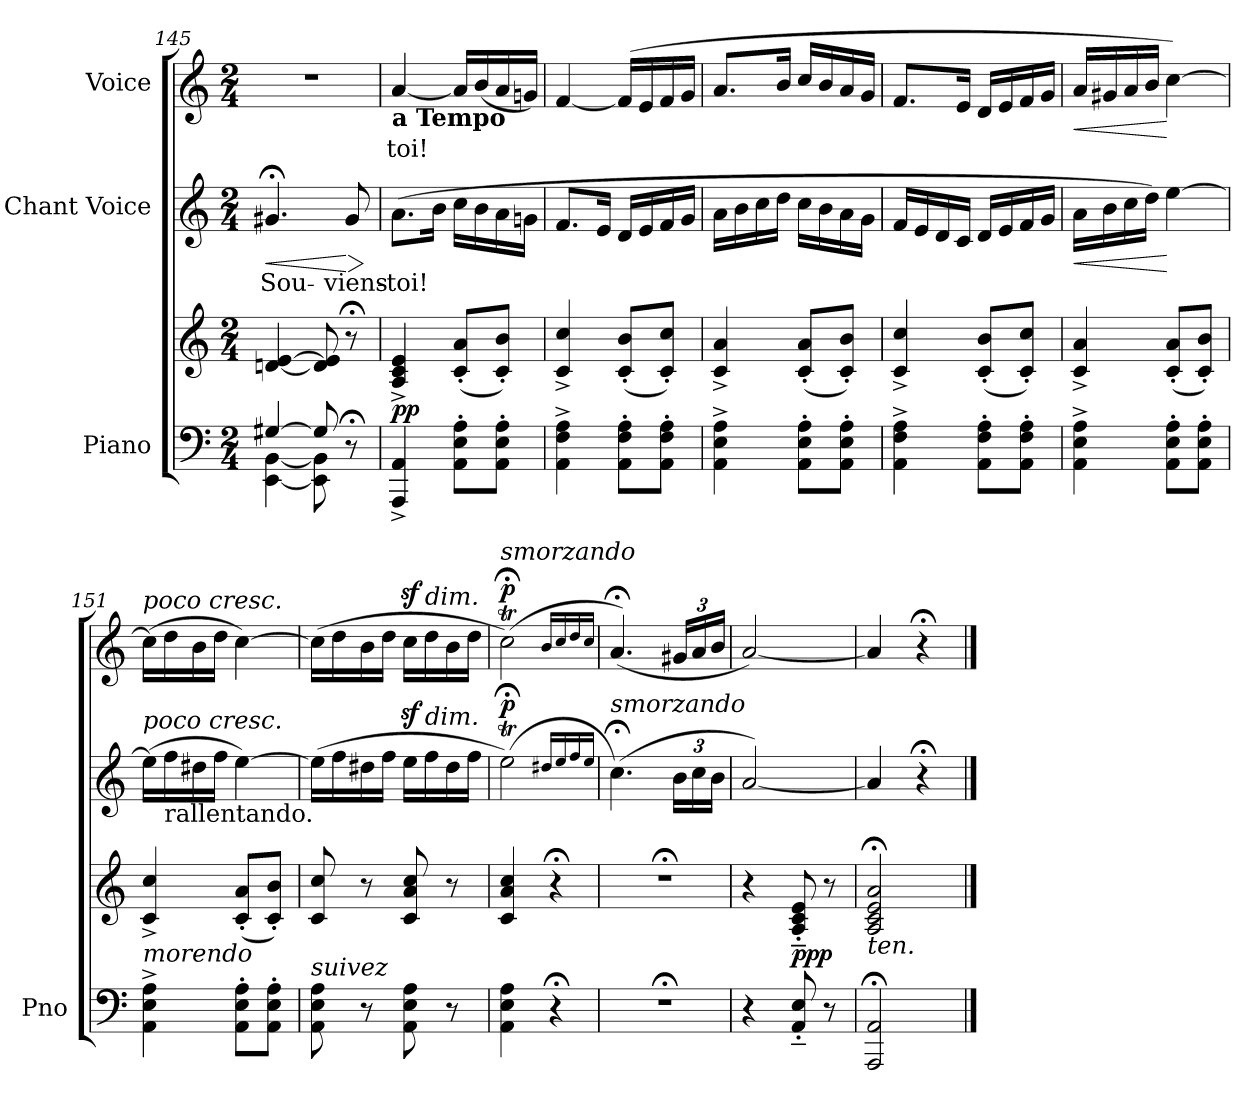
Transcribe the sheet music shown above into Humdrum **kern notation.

**kern	**kern	**dynam	**kern	**text	**dynam	**kern	**text	**dynam
*part3	*part3	*part3	*part2	*part2	*part2	*part1	*part1	*part1
*staff4	*staff3	*staff3/4	*staff2	*staff2	*staff2	*staff1	*staff1	*staff1
*I"Piano	*	*	*I"Chant Voice	*	*	*I"Voice	*	*
*I'Pno	*	*	*	*	*	*	*	*
*clefF4	*clefG2	*	*clefG2	*	*	*clefG2	*	*
*k[]	*k[]	*	*k[]	*	*	*k[]	*	*
*M2/4	*M2/4	*	*M2/4	*	*	*M2/4	*	*
=145	=145	=145	=145	=145	=145	=145	=145	=145
*^	*	*	*	*	*	*	*	*
!	!	!	!	!	!	!LO:HP:b	!	!	!
[4G#X/	[4EE\ [4BB\	[4dn/ [4e/	.	4.g#X;</	Sou-	<	2r	.	.
8G#/]	8EE\] 8BB\]	8d/] 8e/]	.	.	.	.	.	.	.
!	!	!	!	!	!	!LO:HP:n=1:b	!	!	!
8r;<	8ryy	8r;<	.	8g#/	-viens-	[ >	.	.	.
*v	*v	*	*	*	*	*	*	*	*
.	.	.	.	.	]	.	.	.
=146	=146	=146	=146	=146	=146	=146	=146	=146
!	!	!	!	!	!	!LO:TX:b:B:t=a Tempo	!	!
!	!	!LO:DY:b	!	!	!LO:DY:a	!	!	!
!	!	!	!	!	!LO:DY:n=1:a	!	!	!LO:DY:a
!	!	!	!	!	!	!	!	!LO:DY:n=1:a
4AAA/^> 4AA/^>	4A/^> 4c/^> 4e/^>	pp	(8.a\L	-toi!	pp other-dynamics	[4a/	toi!	pp other-dynamics
.	.	.	16b\Jk	.	.	.	.	.
8AA\' 8E\' 8A\'L	(>8c/'> 8a/'>L	.	16cc\LL	.	.	16a/LL]	.	.
.	.	.	16b\	.	.	(16b/	.	.
8AA\' 8E\' 8A\'J	8c/'> 8b/'>J)	.	16a\	.	.	16a/	.	.
.	.	.	16gn\JJ	.	.	16gn/JJ)	.	.
=147	=147	=147	=147	=147	=147	=147	=147	=147
4AA\^ 4F\^ 4A\^	4c/^> 4cc/^>	.	8.f/L	.	.	[4f/	.	.
.	.	.	16e/Jk	.	.	.	.	.
8AA\' 8F\' 8A\'L	(>8c/'> 8b/'>L	.	16d/LL	.	.	(16f/LL]	.	.
.	.	.	16e/	.	.	16e/	.	.
8AA\' 8F\' 8A\'J	8c/'> 8cc/'>J)	.	16f/	.	.	16f/	.	.
.	.	.	16g/JJ	.	.	16g/JJ	.	.
=148	=148	=148	=148	=148	=148	=148	=148	=148
4AA\^ 4E\^ 4A\^	4c/^> 4a/^>	.	16a\LL	.	.	8.a/L	.	.
.	.	.	16b\	.	.	.	.	.
.	.	.	16cc\	.	.	.	.	.
.	.	.	16dd\JJ	.	.	16b/Jk	.	.
8AA\' 8E\' 8A\'L	(>8c/'> 8a/'>L	.	16cc\LL	.	.	16cc/LL	.	.
.	.	.	16b\	.	.	16b/	.	.
8AA\' 8E\' 8A\'J	8c/'> 8b/'>J)	.	16a\	.	.	16a/	.	.
.	.	.	16g\JJ	.	.	16g/JJ	.	.
=149	=149	=149	=149	=149	=149	=149	=149	=149
4AA\^ 4F\^ 4A\^	4c/^> 4cc/^>	.	16f/LL	.	.	8.f/L	.	.
.	.	.	16e/	.	.	.	.	.
.	.	.	16d/	.	.	.	.	.
.	.	.	16c/JJ	.	.	16e/Jk	.	.
8AA\' 8F\' 8A\'L	(>8c/'> 8b/'>L	.	16d/LL	.	.	16d/LL	.	.
.	.	.	16e/	.	.	16e/	.	.
8AA\' 8F\' 8A\'J	8c/'> 8cc/'>J)	.	16f/	.	.	16f/	.	.
.	.	.	16g/JJ	.	.	16g/JJ	.	.
=150	=150	=150	=150	=150	=150	=150	=150	=150
!	!	!	!	!	!LO:HP:b	!	!	!LO:HP:b
4AA\^ 4E\^ 4A\^	4c/^> 4a/^>	.	16a\LL	.	<	16a/LL	.	<
.	.	.	16b\	.	.	16g#X/	.	.
.	.	.	16cc\	.	.	16a/	.	.
.	.	.	16dd\JJ)	.	.	16b/JJ	.	.
8AA\' 8E\' 8A\'L	(>8c/'> 8a/'>L	.	[4ee\	.	[	[4cc\)	.	[
8AA\' 8E\' 8A\'J	8c/'> 8b/'>J)	.	.	.	.	.	.	.
=151	=151	=151	=151	=151	=151	=151	=151	=151
!	!	!	!	!	!	!LO:TX:a:i:t=poco cresc.	!	!
!	!	!	!LO:TX:a:i:t=poco cresc.	!	!	!	!	!
!LO:TX:i:t=morendo	!	!	!	!	!	!	!	!
4AA\^ 4E\^ 4A\^	4c/^> 4cc/^>	.	(16ee\LL]	.	.	(16cc\LL]	.	.
!	!	!	!LO:TX:b:t=rallentando.	!	!	!	!	!
.	.	.	16ff\	.	.	16dd\	.	.
.	.	.	16dd#X\	.	.	16b\	.	.
.	.	.	16ff\JJ	.	.	16dd\JJ	.	.
8AA\' 8E\' 8A\'L	(>8c/'> 8a/'>L	.	[4ee\)	.	.	[4cc\)	.	.
8AA\' 8E\' 8A\'J	8c/'> 8b/'>J)	.	.	.	.	.	.	.
=152	=152	=152	=152	=152	=152	=152	=152	=152
!LO:TX:i:t=suivez	!	!	!	!	!	!	!	!
8AA\ 8E\ 8A\	8c/ 8cc/	.	(16ee\LL]	.	.	(16cc\LL]	.	.
.	.	.	16ff\	.	.	16dd\	.	.
8r	8r	.	16dd#X\	.	.	16b\	.	.
.	.	.	16ff\JJ	.	.	16dd\JJ	.	.
8AA\ 8E\ 8A\	8c/ 8a/ 8cc/	.	16eez>\LL	.	.	16ccz>\LL	.	.
!	!	!	!	!	!	!LO:TX:a:i:t=dim.	!	!
!	!	!	!LO:TX:a:i:t=dim.	!	!	!	!	!
.	.	.	16ff\	.	.	16dd\	.	.
8r	8r	.	16dd#\	.	.	16b\	.	.
.	.	.	16ff\JJ	.	.	16dd\JJ	.	.
=153	=153	=153	=153	=153	=153	=153	=153	=153
!	!	!	!	!	!	!LO:TX:i:t=smorzando	!	!
!	!	!	!	!	!LO:DY:a	!	!	!LO:DY:a
4AA\ 4E\ 4A\	4c/ 4a/ 4cc/	.	(<2ee;<t\)	.	p	(<2cc;<T\)	.	p
4r;<	4r;<	.	.	.	.	.	.	.
.	.	.	16qdd#X/LL	.	.	16qb/LL	.	.
.	.	.	16qee/	.	.	16qcc/	.	.
.	.	.	16qff/	.	.	16qdd/	.	.
.	.	.	16qee/JJ	.	.	16qcc/JJ	.	.
=154	=154	=154	=154	=154	=154	=154	=154	=154
!	!	!	!LO:TX:i:t=smorzando	!	!	!	!	!
2r;<	2r;<	.	(4.cc;<\)	.	.	(4.a;</)	.	.
.	.	.	24b\LL	.	.	24g#X/LL	.	.
.	.	.	24cc\	.	.	24a/	.	.
.	.	.	24b\JJ	.	.	24b/JJ	.	.
=155	=155	=155	=155	=155	=155	=155	=155	=155
4r	4r	.	[2a/)	.	.	[2a/)	.	.
!	!	!LO:DY:b	!	!	!	!	!	!
8AA/'~ 8E/'~	8A/'~ 8c/'~ 8e/'~	ppp	.	.	.	.	.	.
8r	8r	.	.	.	.	.	.	.
=156	=156	=156	=156	=156	=156	=156	=156	=156
!	!LO:TX:b:i:t=ten.	!	!	!	!	!	!	!
2AAA/; 2AA/;	2A/;< 2c/;< 2e/;< 2a/;<	.	4a/]	.	.	4a/]	.	.
.	.	.	4r;<	.	.	4r;<	.	.
==	==	==	==	==	==	==	==	==
*-	*-	*-	*-	*-	*-	*-	*-	*-
